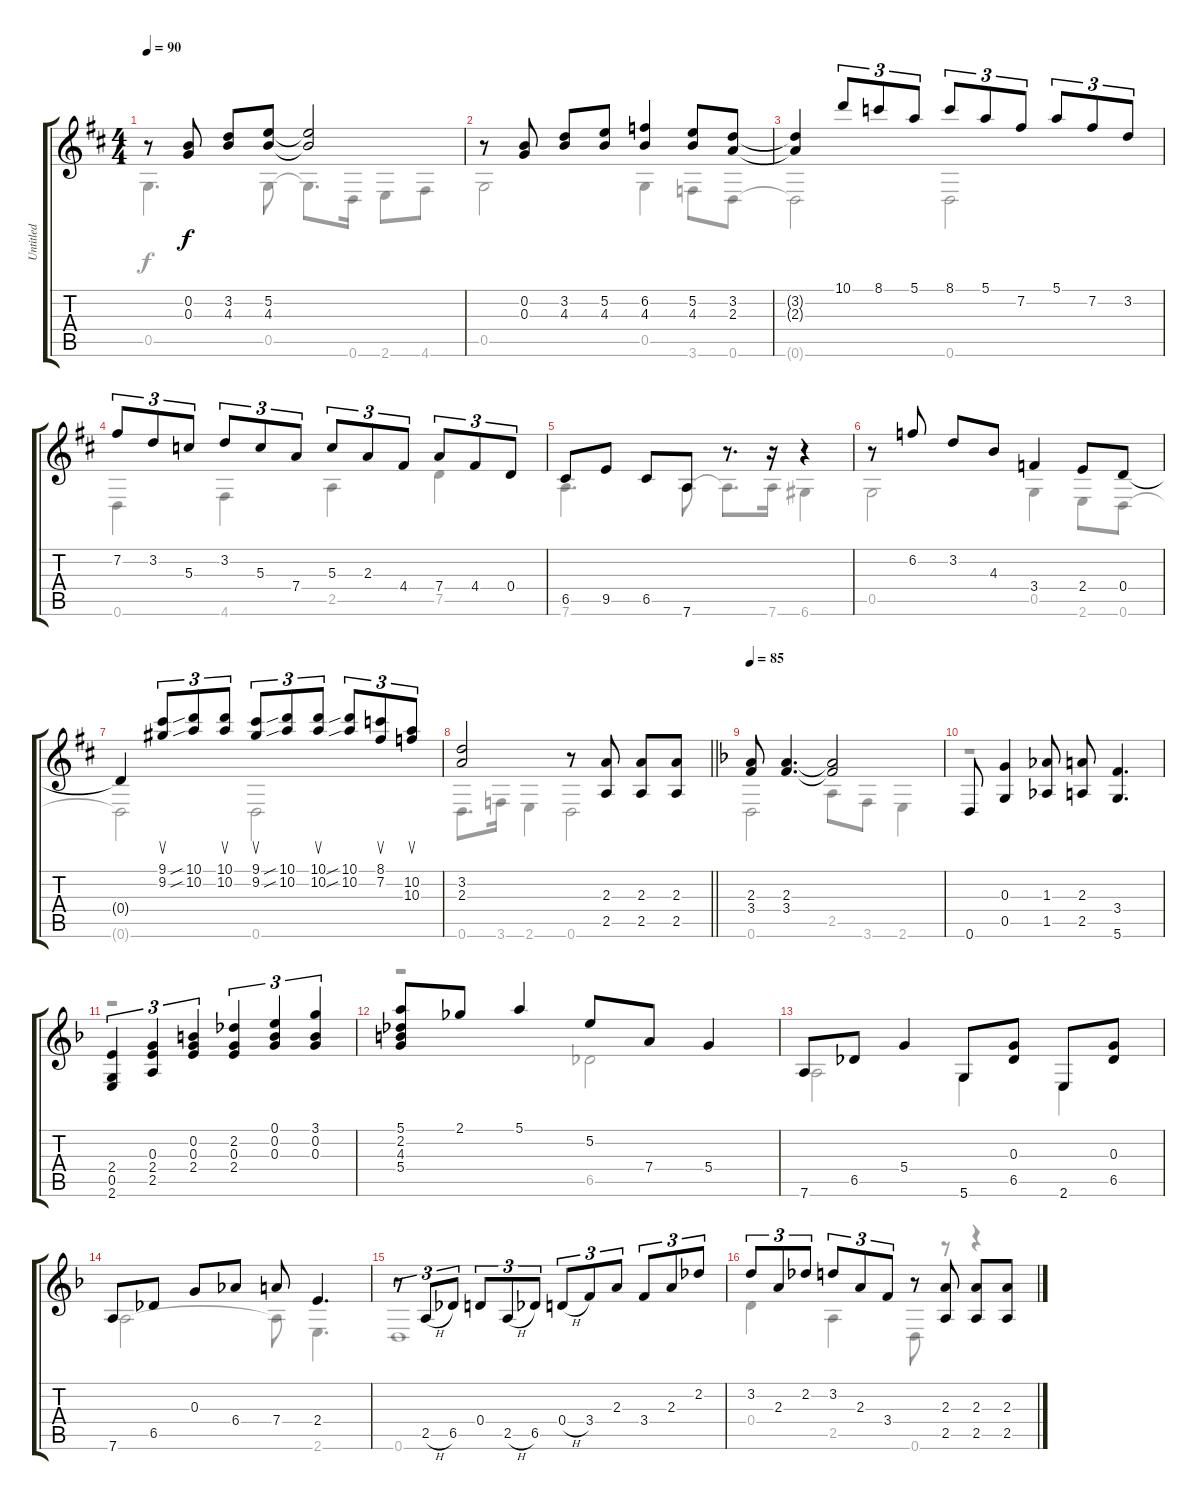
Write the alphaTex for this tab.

\track ("Untitled" "Untitled") {instrument electricguitarjazz}
\staff {score tabs}
\tuning (E4 B3 G3 D3 G2 D2) {hide}
\voice
\ts (4 4)
\tempo 90
\clef g2
\ks d
r.8{dy f} (0.2 0.3).8 (3.2 4.3).8 (5.2 4.3).8 (5.2{t} 4.3{t}).2 |
r.8 (0.2 0.3).8 (3.2 4.3).8 (5.2 4.3).8 (6.2 4.3).4 (5.2 4.3).8 (3.2 2.3).8 |
(3.2{t} 2.3{t}).4 10.1.8{tu (3 2)} 8.1.8{tu (3 2)} 5.1.8{tu (3 2)} 8.1.8{tu (3 2)} 5.1.8{tu (3 2)} 7.2.8{tu (3 2)} 5.1.8{tu (3 2)} 7.2.8{tu (3 2)} 3.2.8{tu (3 2)} |
7.2.8{tu (3 2)} 3.2.8{tu (3 2)} 5.3.8{tu (3 2)} 3.2.8{tu (3 2)} 5.3.8{tu (3 2)} 7.4.8{tu (3 2)} 5.3.8{tu (3 2)} 2.3.8{tu (3 2)} 4.4.8{tu (3 2)} 7.4.8{tu (3 2)} 4.4.8{tu (3 2)} 0.4.8{tu (3 2)} |
6.5.8 9.5.8 6.5.8 7.6.8 r.8{d} r.16 r.4 |
r.8 6.2.8 3.2.8 4.3.8 3.4.4 2.4.8 0.4.8 |
0.4{t}.4 (9.1 9.2).8{su tu (3 2)} (10.1{sib} 10.2{sib}).8{tu (3 2)} (10.1 10.2).8{su tu (3 2)} (9.1 9.2).8{su tu (3 2)} (10.1{sib} 10.2{sib}).8{tu (3 2)} (10.1 10.2).8{su tu (3 2)} (10.1{sib} 10.2{sib}).8{tu (3 2)} (8.1 7.2).8{su tu (3 2)} (10.2 10.3).8{su tu (3 2)} |
\barLineRight lightlight
(3.2 2.3).2 r.8 (2.3 2.5).8 (2.3 2.5).8 (2.3 2.5).8 |
\tempo 85
\ks f
(2.3 3.4).8 (2.3 3.4).4{d} (2.3{t} 3.4{t}).2 |
0.6.8 (0.3 0.5).4 (1.3 1.5).8 (2.3 2.5).8 (3.4 5.6).4{d} |
(2.4 0.5 2.6).4{tu (3 2)} (0.3 2.4 2.5).4{tu (3 2)} (0.2 0.3 2.4).4{tu (3 2)} (2.2 0.3 2.4).4{tu (3 2)} (0.1 0.2 0.3).4{tu (3 2)} (3.1 0.2 0.3).4{tu (3 2)} |
(5.1 2.2 4.3 5.4).8 2.1.8 5.1.4 5.2.8 7.4.8 5.4.4 |
7.6.8 6.5.8 5.4.4 5.6.8 (0.3 6.5).8 2.6.8 (0.3 6.5).8 |
7.6.8 6.5.8 0.3.8 6.4.8 7.4.8 2.4.4{d} |
r.8{tu (3 2)} 2.5{h}.8{tu (3 2)} 6.5.8{tu (3 2)} 0.4.8{tu (3 2)} 2.5{h}.8{tu (3 2)} 6.5.8{tu (3 2)} 0.4{h}.8{tu (3 2)} 3.4.8{tu (3 2)} 2.3.8{tu (3 2)} 3.4.8{tu (3 2)} 2.3.8{tu (3 2)} 2.2.8{tu (3 2)} |
3.2.8{tu (3 2)} 2.3.8{tu (3 2)} 2.2.8{tu (3 2)} 3.2.8{tu (3 2)} 2.3.8{tu (3 2)} 3.4.8{tu (3 2)} r.8 (2.3 2.5).8 (2.3 2.5).8 (2.3 2.5).8
\voice
\clef g2
\ottava regular
\simile none
\ks d
0.5.4{d dy f} 0.5.8 0.5{t}.8{d} 0.6.16 2.6.8 4.6.8 |
0.5.2 0.5.4 3.6.8 0.6.8 |
0.6{t}.2 0.6.2 |
0.6.4 4.6.4 2.5.4 7.5.4 |
7.6.4{d} 7.6.8 7.6{t}.8{d} 7.6.16 6.6.4 |
0.5.2 0.5.4 2.6.8 0.6.8 |
0.6{t}.2 0.6.2 |
\barLineRight lightlight
0.6.8{d} 3.6.16 2.6.4 0.6.2 |
\ks f
0.6.2 2.5.8 3.6.8 2.6.4 |
r.1 |
r.1 |
r.2 6.5.2 |
7.6.2 5.6.4 2.6.4 |
7.6.2 7.6{t}.8 2.6.4{d} |
0.6.1 |
0.4.4 2.5.4 0.6.8 r.8 r.4
